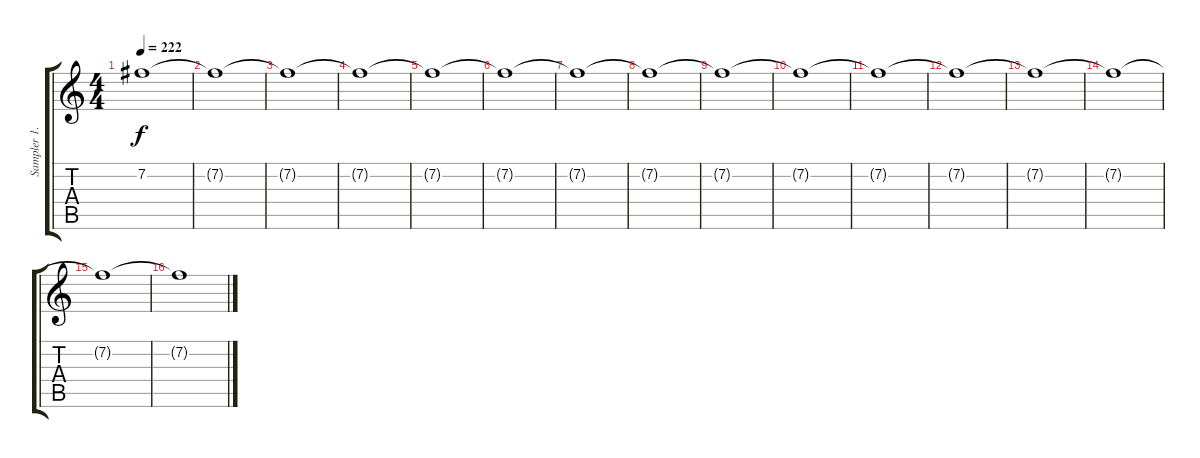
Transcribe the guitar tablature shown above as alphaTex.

\track ("Sampler 1.1" "Sampler 1.") {instrument distortionguitar}
\staff {score tabs}
\tuning (E4 B3 G3 D3 A2 E2) {hide}
\ts (4 4)
\tempo 222
\clef g2
\ks c
7.2{t}.1{dy f} |
7.2{t}.1 |
7.2{t}.1 |
7.2{t}.1 |
7.2{t}.1 |
7.2{t}.1 |
7.2{t}.1 |
7.2{t}.1 |
7.2{t}.1 |
7.2{t}.1 |
7.2{t}.1 |
7.2{t}.1 |
7.2{t}.1 |
7.2{t}.1 |
7.2{t}.1 |
7.2{t}.1
